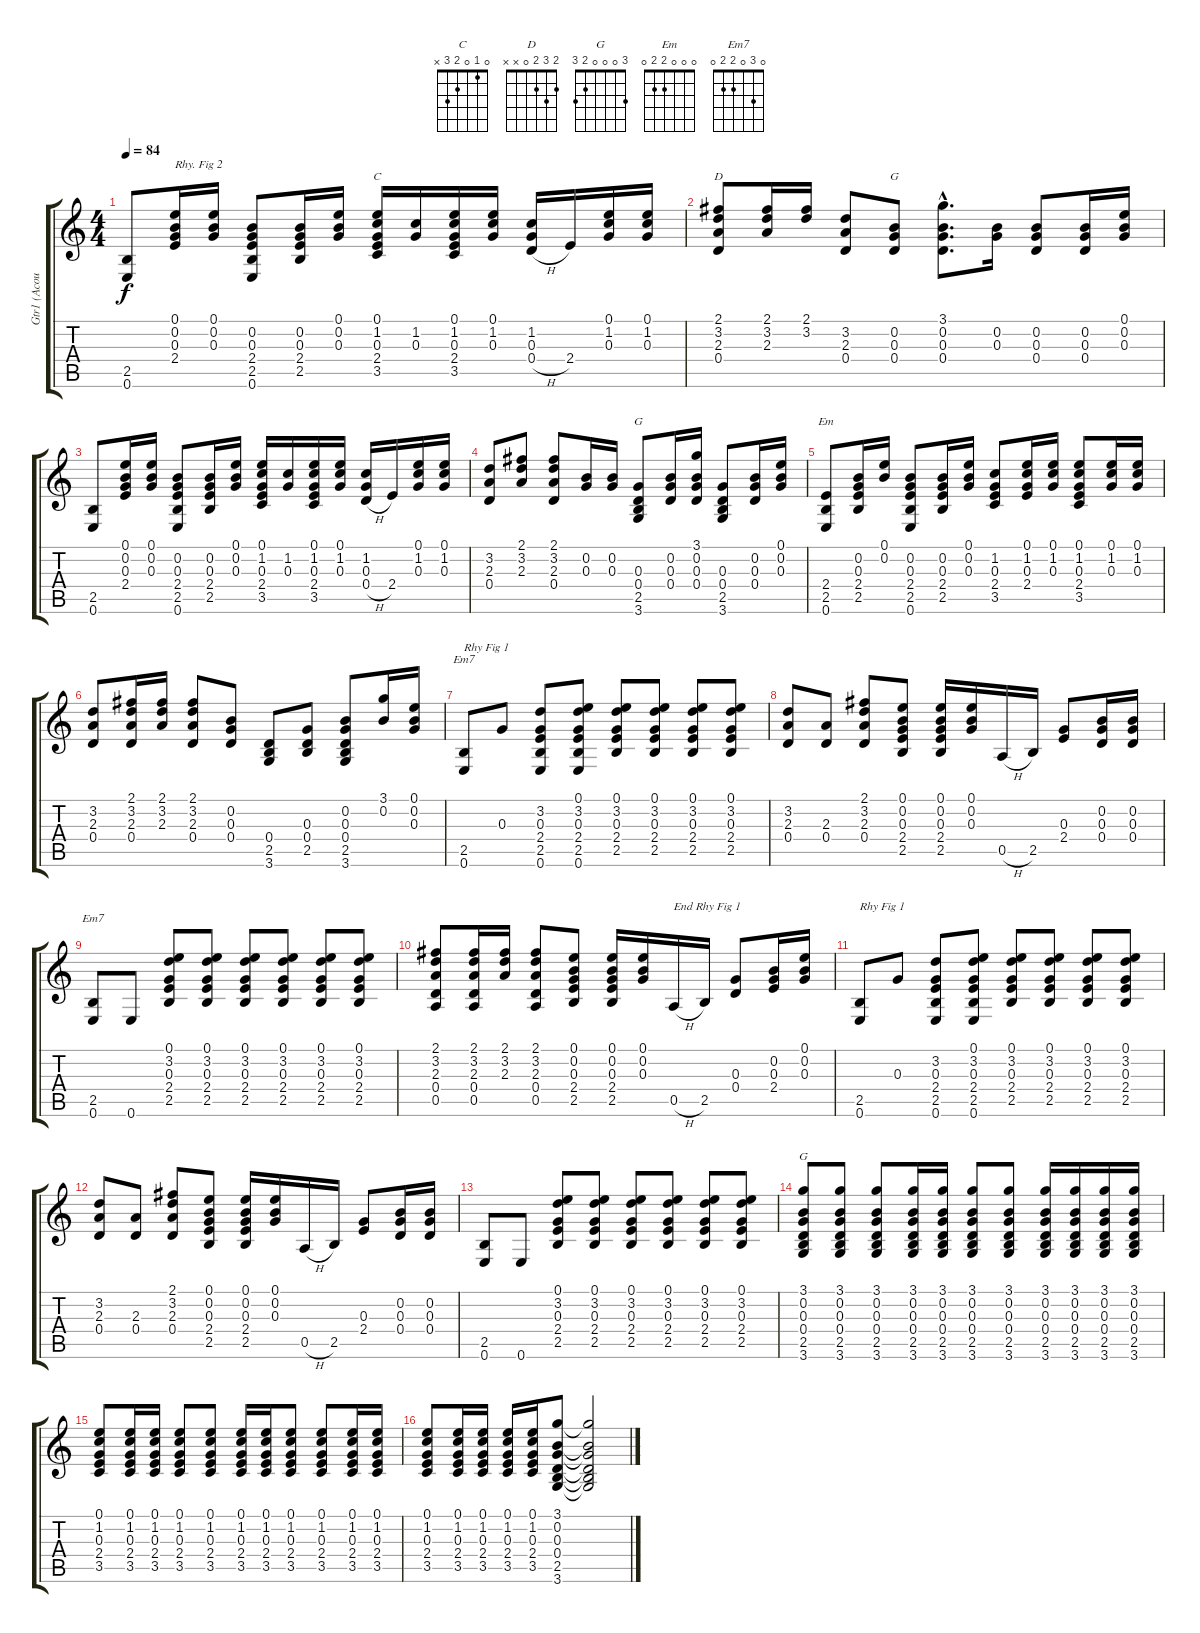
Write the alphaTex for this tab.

\track ("Gtr1 (Acoustic)" "Gtr1 (Acou") {instrument acousticguitarsteel}
\staff {score tabs}
\tuning (E4 B3 G3 D3 A2 E2) {hide}
\chord ("C" 0 1 0 2 3 x)
\chord ("D" 2 3 2 0 x x)
\chord ("G" x 0 0 0 x x)
\chord ("g" x x 0 0 2 3)
\chord ("Em" 0 0 0 2 2 0)
\chord ("Em7" x x x x x x) {firstfret 0}
\chord ("Em7" 0 3 0 2 2 0)
\chord ("G" 3 0 0 0 2 3)
\ts (4 4)
\tempo 84
\clef g2
\ks c
(2.5 0.6).8{dy f} (0.1 0.2 0.3 2.4).16{txt "Rhy. Fig 2"} (0.1 0.2 0.3).16 (0.2 0.3 2.4 2.5 0.6).8 (0.2 0.3 2.4 2.5).16 (0.1 0.2 0.3).16 (0.1 1.2 0.3 2.4 3.5).16{ch "C"} (1.2 0.3).16 (0.1 1.2 0.3 2.4 3.5).16 (0.1 1.2 0.3).16 (1.2 0.3 0.4{h}).16 2.4.16 (0.1 1.2 0.3).16 (0.1 1.2 0.3).16 |
(2.1 3.2 2.3 0.4).8{ch "D"} (2.1 3.2 2.3).16 (2.1 3.2).16 (3.2 2.3 0.4).8 (0.2 0.3 0.4).8{ch "G"} (3.1{hac} 0.2{hac} 0.3{hac} 0.4{hac}).8{d} (0.2 0.3).16 (0.2 0.3 0.4).8 (0.2 0.3 0.4).16 (0.1 0.2 0.3).16 |
(2.5 0.6).8 (0.1 0.2 0.3 2.4).16 (0.1 0.2 0.3).16 (0.2 0.3 2.4 2.5 0.6).8 (0.2 0.3 2.4 2.5).16 (0.1 0.2 0.3).16 (0.1 1.2 0.3 2.4 3.5).16 (1.2 0.3).16 (0.1 1.2 0.3 2.4 3.5).16 (0.1 1.2 0.3).16 (1.2 0.3 0.4{h}).16 2.4.16 (0.1 1.2 0.3).16 (0.1 1.2 0.3).16 |
(3.2 2.3 0.4).8 (2.1 3.2 2.3).8 (2.1 3.2 2.3 0.4).8 (0.2 0.3).16 (0.2 0.3).16 (0.3 0.4 2.5 3.6).8{ch "g"} (0.2 0.3 0.4).16 (3.1 0.2 0.3 0.4).16 (0.3 0.4 2.5 3.6).8 (0.2 0.3 0.4).16 (0.1 0.2 0.3).16 |
(2.4 2.5 0.6).8{ch "Em"} (0.2 0.3 2.4 2.5).16 (0.1 0.2).16 (0.2 0.3 2.4 2.5 0.6).8 (0.2 0.3 2.4 2.5).16 (0.1 0.2 0.3).16 (1.2 0.3 2.4 3.5).8 (0.1 1.2 0.3 2.4).16 (0.1 1.2 0.3).16 (0.1 1.2 0.3 2.4 3.5).8 (0.1 1.2 0.3).16 (0.1 1.2 0.3).16 |
(3.2 2.3 0.4).8 (2.1 3.2 2.3 0.4).16 (2.1 3.2 2.3).16 (2.1 3.2 2.3 0.4).8 (0.2 0.3 0.4).8 (0.4 2.5 3.6).8 (0.3 0.4 2.5).8 (0.2 0.3 0.4 2.5 3.6).8 (3.1 0.2).16 (0.1 0.2 0.3).16 |
(2.5 0.6).8{ch "Em7" txt "Rhy Fig 1"} 0.3.8 (3.2 0.3 2.4 2.5 0.6).8 (0.1 3.2 0.3 2.4 2.5 0.6).8 (0.1 3.2 0.3 2.4 2.5).8 (0.1 3.2 0.3 2.4 2.5).8 (0.1 3.2 0.3 2.4 2.5).8 (0.1 3.2 0.3 2.4 2.5).8 |
(3.2 2.3 0.4).8 (2.3 0.4).8 (2.1 3.2 2.3 0.4).8 (0.1 0.2 0.3 2.4 2.5).8 (0.1 0.2 0.3 2.4 2.5).16 (0.1 0.2 0.3).16 0.5{h}.16 2.5.16 (0.3 2.4).8 (0.2 0.3 0.4).16 (0.2 0.3 0.4).16 |
(2.5 0.6).8{ch "Em7"} 0.6.8 (0.1 3.2 0.3 2.4 2.5).8 (0.1 3.2 0.3 2.4 2.5).8 (0.1 3.2 0.3 2.4 2.5).8 (0.1 3.2 0.3 2.4 2.5).8 (0.1 3.2 0.3 2.4 2.5).8 (0.1 3.2 0.3 2.4 2.5).8 |
(2.1 3.2 2.3 0.4 0.5).8 (2.1 3.2 2.3 0.4 0.5).16 (2.1 3.2 2.3).16 (2.1 3.2 2.3 0.4 0.5).8 (0.1 0.2 0.3 2.4 2.5).8 (0.1 0.2 0.3 2.4 2.5).16 (0.1 0.2 0.3).16 0.5{h}.16{txt "End Rhy Fig 1"} 2.5.16 (0.3 0.4).8 (0.2 0.3 2.4).16 (0.1 0.2 0.3).16 |
(2.5 0.6).8{txt "Rhy Fig 1"} 0.3.8 (3.2 0.3 2.4 2.5 0.6).8 (0.1 3.2 0.3 2.4 2.5 0.6).8 (0.1 3.2 0.3 2.4 2.5).8 (0.1 3.2 0.3 2.4 2.5).8 (0.1 3.2 0.3 2.4 2.5).8 (0.1 3.2 0.3 2.4 2.5).8 |
(3.2 2.3 0.4).8 (2.3 0.4).8 (2.1 3.2 2.3 0.4).8 (0.1 0.2 0.3 2.4 2.5).8 (0.1 0.2 0.3 2.4 2.5).16 (0.1 0.2 0.3).16 0.5{h}.16 2.5.16 (0.3 2.4).8 (0.2 0.3 0.4).16 (0.2 0.3 0.4).16 |
(2.5 0.6).8 0.6.8 (0.1 3.2 0.3 2.4 2.5).8 (0.1 3.2 0.3 2.4 2.5).8 (0.1 3.2 0.3 2.4 2.5).8 (0.1 3.2 0.3 2.4 2.5).8 (0.1 3.2 0.3 2.4 2.5).8 (0.1 3.2 0.3 2.4 2.5).8 |
(3.1 0.2 0.3 0.4 2.5 3.6).8{ch "G"} (3.1 0.2 0.3 0.4 2.5 3.6).8 (3.1 0.2 0.3 0.4 2.5 3.6).8 (3.1 0.2 0.3 0.4 2.5 3.6).16 (3.1 0.2 0.3 0.4 2.5 3.6).16 (3.1 0.2 0.3 0.4 2.5 3.6).8 (3.1 0.2 0.3 0.4 2.5 3.6).8 (3.1 0.2 0.3 0.4 2.5 3.6).16 (3.1 0.2 0.3 0.4 2.5 3.6).16 (3.1 0.2 0.3 0.4 2.5 3.6).16 (3.1 0.2 0.3 0.4 2.5 3.6).16 |
(0.1 1.2 0.3 2.4 3.5).8 (0.1 1.2 0.3 2.4 3.5).16 (0.1 1.2 0.3 2.4 3.5).16 (0.1 1.2 0.3 2.4 3.5).8 (0.1 1.2 0.3 2.4 3.5).8 (0.1 1.2 0.3 2.4 3.5).16 (0.1 1.2 0.3 2.4 3.5).16 (0.1 1.2 0.3 2.4 3.5).8 (0.1 1.2 0.3 2.4 3.5).8 (0.1 1.2 0.3 2.4 3.5).16 (0.1 1.2 0.3 2.4 3.5).16 |
(0.1 1.2 0.3 2.4 3.5).8 (0.1 1.2 0.3 2.4 3.5).16 (0.1 1.2 0.3 2.4 3.5).16 (0.1 1.2 0.3 2.4 3.5).16 (0.1 1.2 0.3 2.4 3.5).16 (3.1 0.2 0.3 0.4 2.5 3.6).8 (3.1{t} 0.2{t} 0.3{t} 0.4{t} 2.5{t} 3.6{t}).2
